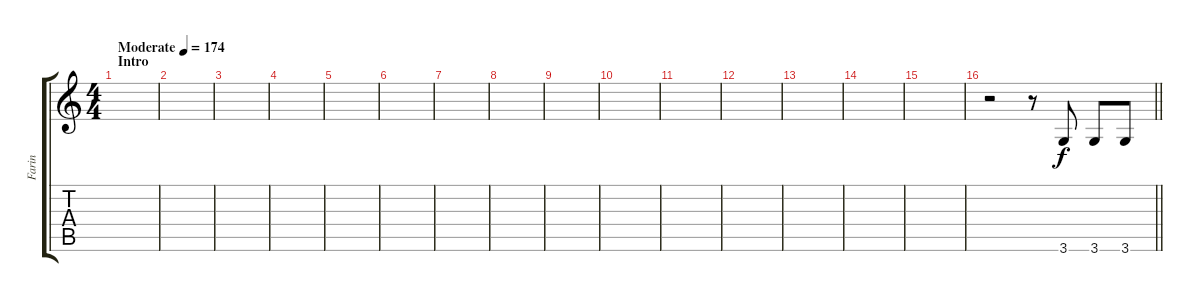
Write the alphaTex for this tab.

\track ("Farin" "Farin") {instrument overdrivenguitar}
\staff {score tabs}
\tuning (E4 B3 G3 D3 A2 E2) {hide}
\ts (4 4)
\section ("" "Intro")
\tempo (174 "Moderate")
\clef g2
\ks c
|
|
|
|
|
|
|
|
|
|
|
|
|
|
|
\barLineRight lightlight
r.2 r.8 3.6.8 3.6.8 3.6.8
